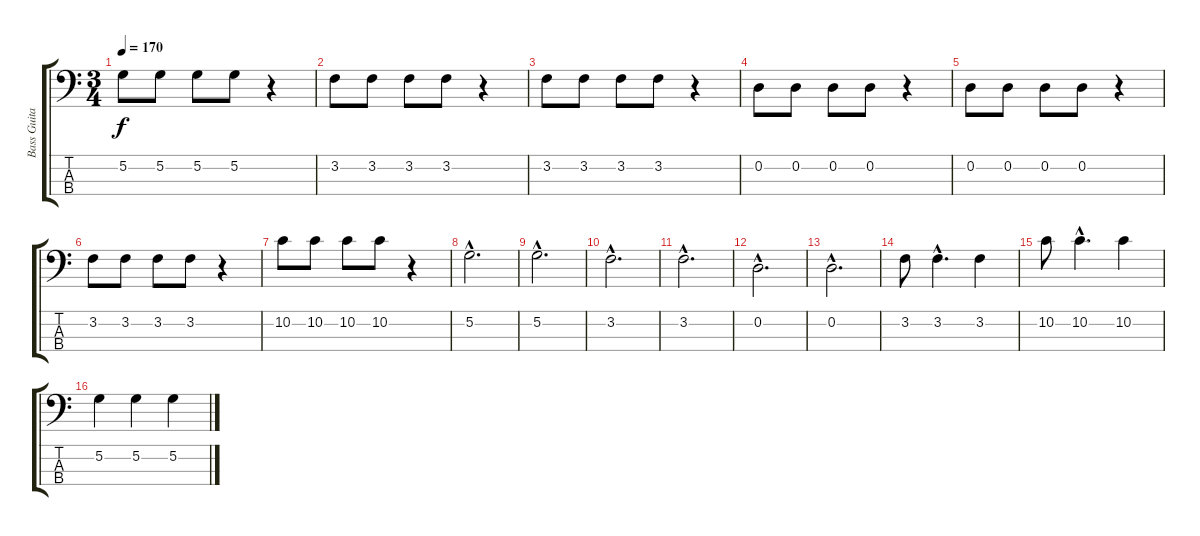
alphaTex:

\track ("Bass Guitar" "Bass Guita") {instrument electricbasspick}
\staff {score tabs}
\tuning (G2 D2 A1 D1) {hide}
\ts (3 4)
\tempo 170
\clef f4
\ks c
5.2.8{dy f} 5.2.8 5.2.8 5.2.8 r.4 |
3.2.8 3.2.8 3.2.8 3.2.8 r.4 |
3.2.8 3.2.8 3.2.8 3.2.8 r.4 |
0.2.8 0.2.8 0.2.8 0.2.8 r.4 |
0.2.8 0.2.8 0.2.8 0.2.8 r.4 |
3.2.8 3.2.8 3.2.8 3.2.8 r.4 |
10.2.8 10.2.8 10.2.8 10.2.8 r.4 |
5.2{hac}.2{d} |
5.2{hac}.2{d} |
3.2{hac}.2{d} |
3.2{hac}.2{d} |
0.2{hac}.2{d} |
0.2{hac}.2{d} |
3.2.8 3.2{hac}.4{d} 3.2.4 |
10.2.8 10.2{hac}.4{d} 10.2.4 |
5.2.4 5.2.4 5.2.4
